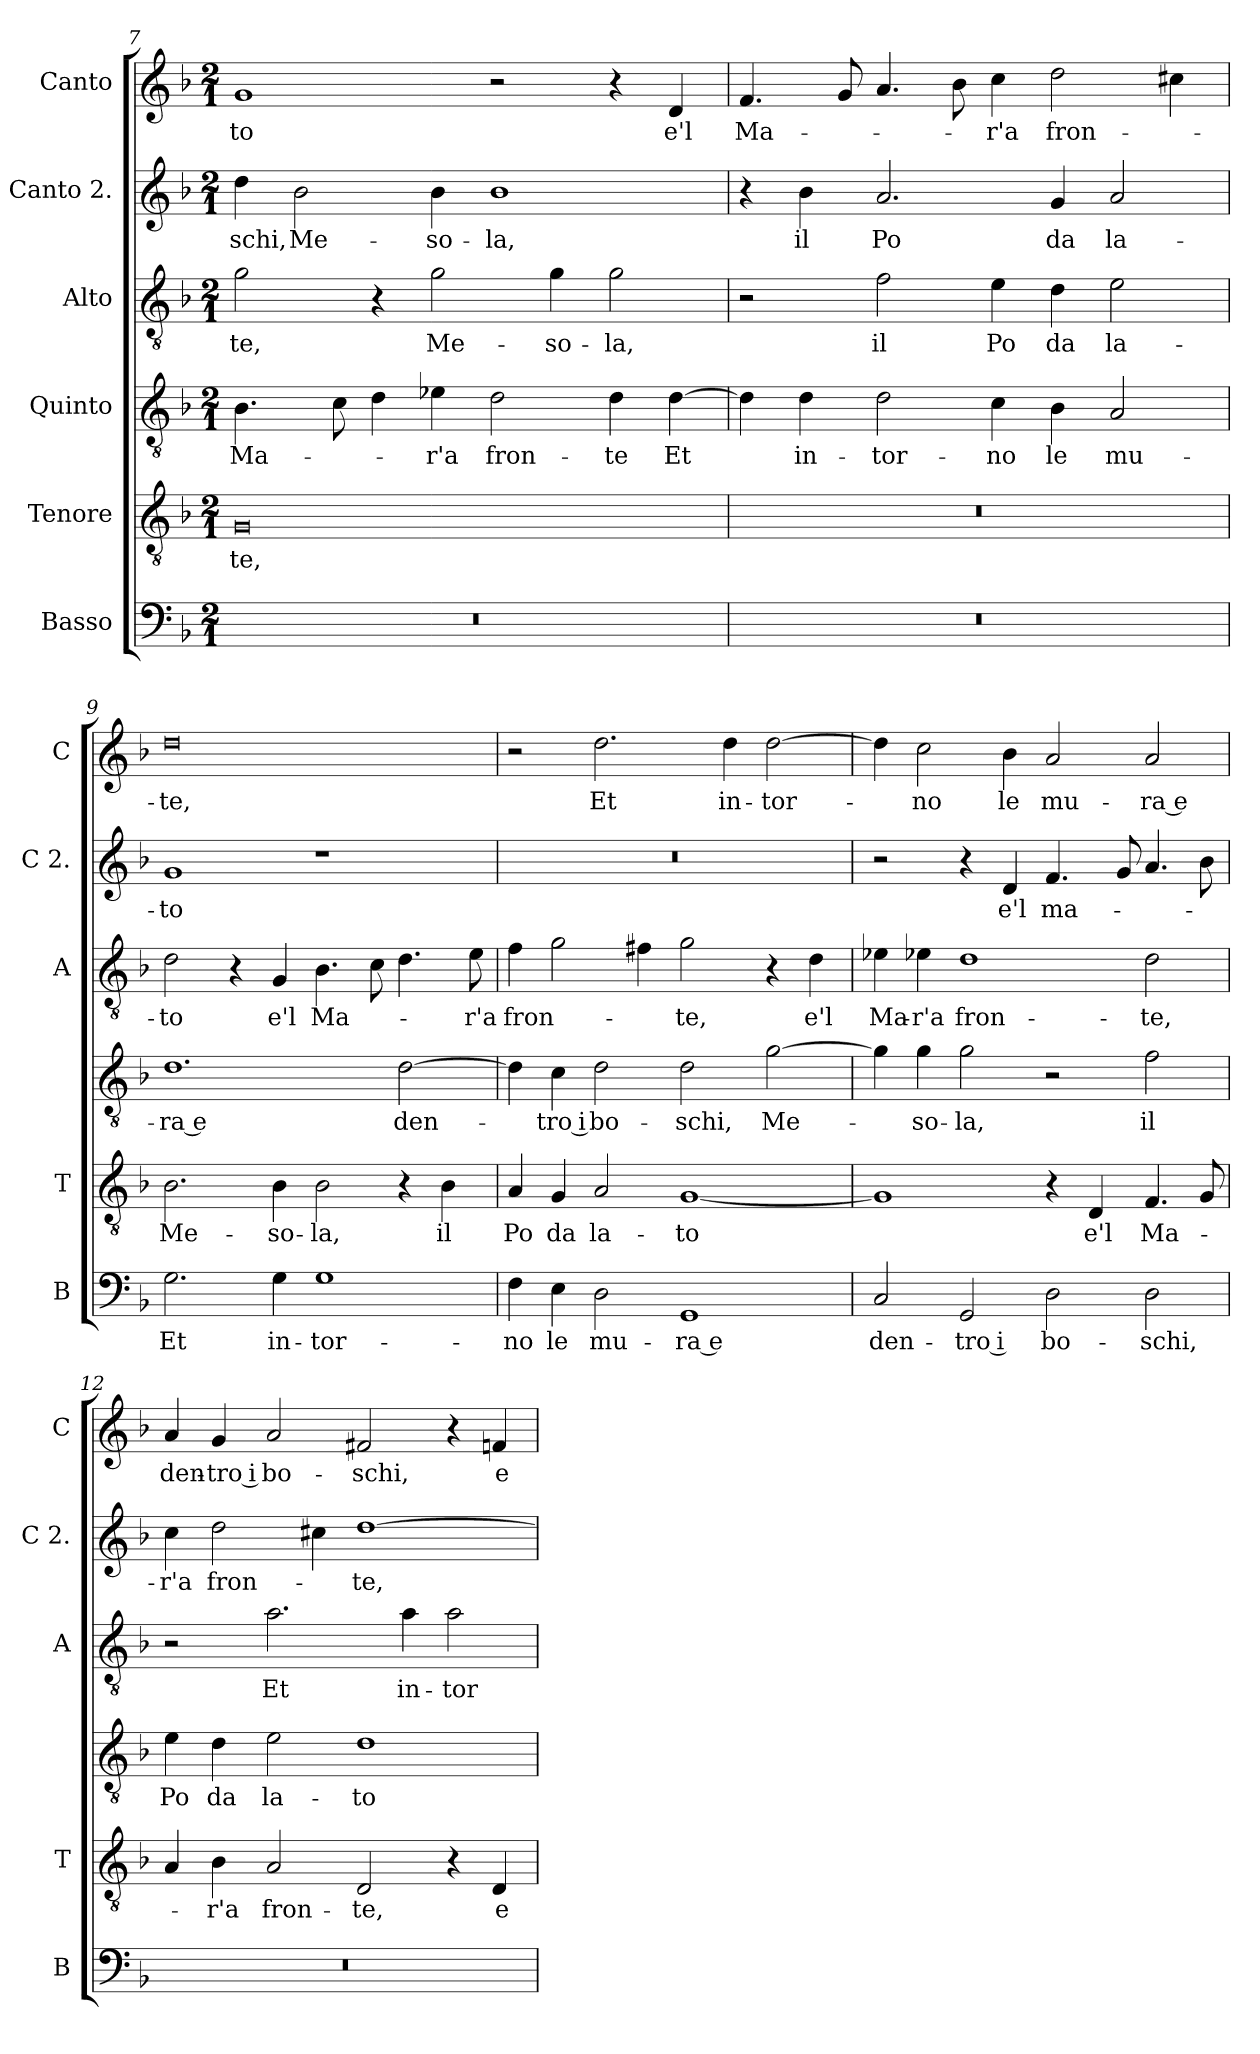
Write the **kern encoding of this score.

**kern	**text	**kern	**text	**kern	**text	**kern	**text	**kern	**text	**kern	**text
*part6	*part6	*part5	*part5	*part4	*part4	*part3	*part3	*part2	*part2	*part1	*part1
*staff6	*staff6	*staff5	*staff5	*staff4	*staff4	*staff3	*staff3	*staff2	*staff2	*staff1	*staff1
*I"Basso	*	*I"Tenore	*	*I"Quinto	*	*I"Alto	*	*I"Canto 2.	*	*I"Canto	*
*I'B	*	*I'T	*	*	*	*I'A	*	*I'C 2.	*	*I'C	*
*clefF4	*	*clefGv2	*	*clefGv2	*	*clefGv2	*	*clefG2	*	*clefG2	*
*k[b-]	*	*k[b-]	*	*k[b-]	*	*k[b-]	*	*k[b-]	*	*k[b-]	*
*d:	*	*d:	*	*d:	*	*d:	*	*d:	*	*d:	*
*M2/1	*	*M2/1	*	*M2/1	*	*M2/1	*	*M2/1	*	*M2/1	*
=7	=7	=7	=7	=7	=7	=7	=7	=7	=7	=7	=7
0r	.	0G	-te,	4.B-	Ma-	2g	-te,	4dd	-schi,	1g	-to
.	.	.	.	.	.	.	.	2b-	Me-	.	.
.	.	.	.	8c	.	.	.	.	.	.	.
.	.	.	.	4d	.	4r	.	.	.	.	.
.	.	.	.	4e-X	-r'a	2g	Me-	4b-	-so-	.	.
.	.	.	.	2d	fron-	.	.	1b-	-la,	2r	.
.	.	.	.	.	.	4g	-so-	.	.	.	.
.	.	.	.	4d	-te	2g	-la,	.	.	4r	.
.	.	.	.	[4d	Et	.	.	.	.	4d	e'l
=8	=8	=8	=8	=8	=8	=8	=8	=8	=8	=8	=8
0r	.	0r	.	4d]	.	2r	.	4r	.	4.f	Ma-
.	.	.	.	4d	in-	.	.	4b-	il	.	.
.	.	.	.	.	.	.	.	.	.	8g	.
.	.	.	.	2d	-tor-	2f	il	2.a	Po	4.a	.
.	.	.	.	.	.	.	.	.	.	8b-	.
.	.	.	.	4c	-no	4e	Po	.	.	4cc	-r'a
.	.	.	.	4B-	le	4d	da	4g	da	2dd	fron-
.	.	.	.	2A	mu-	2e	la-	2a	la-	.	.
.	.	.	.	.	.	.	.	.	.	4cc#X	.
=9	=9	=9	=9	=9	=9	=9	=9	=9	=9	=9	=9
2.G	Et	2.B-	Me-	1.d	-ra e	2d	-to	1g	-to	0dd	-te,
.	.	.	.	.	.	4r	.	.	.	.	.
4G	in-	4B-	-so-	.	.	4G	e'l	.	.	.	.
1G	-tor-	2B-	-la,	.	.	4.B-	Ma-	1r	.	.	.
.	.	.	.	.	.	8c	.	.	.	.	.
.	.	4r	.	[2d	den-	4.d	.	.	.	.	.
.	.	4B-	il	.	.	.	.	.	.	.	.
.	.	.	.	.	.	8e	-r'a	.	.	.	.
=10	=10	=10	=10	=10	=10	=10	=10	=10	=10	=10	=10
4F	-no	4A	Po	4d]	.	4f	fron-	0r	.	2r	.
4E	le	4G	da	4c	-tro i	2g	.	.	.	.	.
2D	mu-	2A	la-	2d	bo-	.	.	.	.	2.dd	Et
.	.	.	.	.	.	4f#X	.	.	.	.	.
1GG	-ra e	[1G	-to	2d	-schi,	2g	-te,	.	.	.	.
.	.	.	.	.	.	.	.	.	.	4dd	in-
.	.	.	.	[2g	Me-	4r	.	.	.	[2dd	-tor-
.	.	.	.	.	.	4d	e'l	.	.	.	.
=11	=11	=11	=11	=11	=11	=11	=11	=11	=11	=11	=11
2C	den-	1G]	.	4g]	.	4e-X	Ma-	2r	.	4dd]	.
.	.	.	.	4g	-so-	4e-X	-r'a	.	.	2cc	-no
2GG	-tro i	.	.	2g	-la,	1d	fron-	4r	.	.	.
.	.	.	.	.	.	.	.	4d	e'l	4b-	le
2D	bo-	4r	.	2r	.	.	.	4.f	ma-	2a	mu-
.	.	4D	e'l	.	.	.	.	.	.	.	.
.	.	.	.	.	.	.	.	8g	.	.	.
2D	-schi,	4.F	Ma-	2f	il	2d	-te,	4.a	.	2a	-ra e
.	.	8G	.	.	.	.	.	8b-	.	.	.
=12	=12	=12	=12	=12	=12	=12	=12	=12	=12	=12	=12
0r	.	4A	.	4e	Po	2r	.	4cc	-r'a	4a	den-
.	.	4B-	-r'a	4d	da	.	.	2dd	fron-	4g	-tro i
.	.	2A	fron-	2e	la-	2.a	Et	.	.	2a	bo-
.	.	.	.	.	.	.	.	4cc#X	.	.	.
.	.	2D	-te,	1d	-to	.	.	[1dd	-te,	2f#X	-schi,
.	.	.	.	.	.	4a	in-	.	.	.	.
.	.	4r	.	.	.	2a	-tor-	.	.	4r	.
.	.	4D	e	.	.	.	.	.	.	4fn	e
=	=	=	=	=	=	=	=	=	=	=	=
*-	*-	*-	*-	*-	*-	*-	*-	*-	*-	*-	*-
